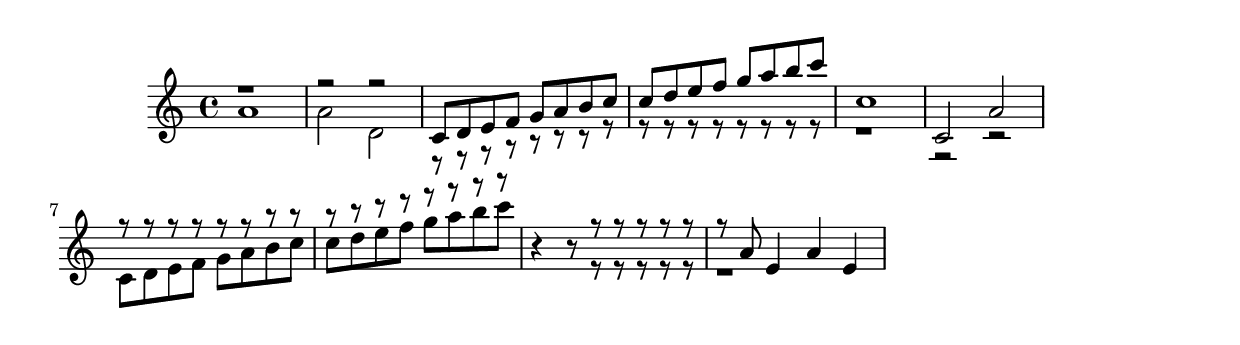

\version "2.1.36"
\header{
texidoc="
Rests should not collide with beams, stems and noteheads.  Rests may
be under beams.  Rests should be move by integral number of spaces
inside the staff, and by half spaces outside.  Notice that the half
and whole rests just outside the staff get ledger lines in different
cases.
"
}

scale = \notes \relative c' {
  c8 d e f g a b c c d e f g a b c

}
rests = \notes             {
  r r r  r r r r r r r r r r r r r
} 
different = <<  {
      \notes \relative c'' {
        r8 a e4 a e
      }
    }\\ {
      
      \notes \relative c'' {
        r1
      }} >>

scales = \context Staff \notes <<
	 {  r1 r2 r2   \scale    c''1 c'2 a'2 \rests  }
	 \\
	 { a'1 a'2 d'2 \rests r1 r2 r2  \scale }
>>

restsII = \context Staff \notes {
	r4 r8
	\context Staff << {  r8 } \\{  r8} >>
	\context Staff << { r8} r8 \\{  r8} >>
	\context Staff << { r8} r8 r8 \\ {  r8} >>
	\context Staff << { r} \\ {  r} >>
	\context Staff << { r} r\\ { \stemDown r} >>
	\different	
	}

\score{
	\notes { 
		\scales 
		\restsII 
	}
	\paper { raggedright = ##t }
}	



